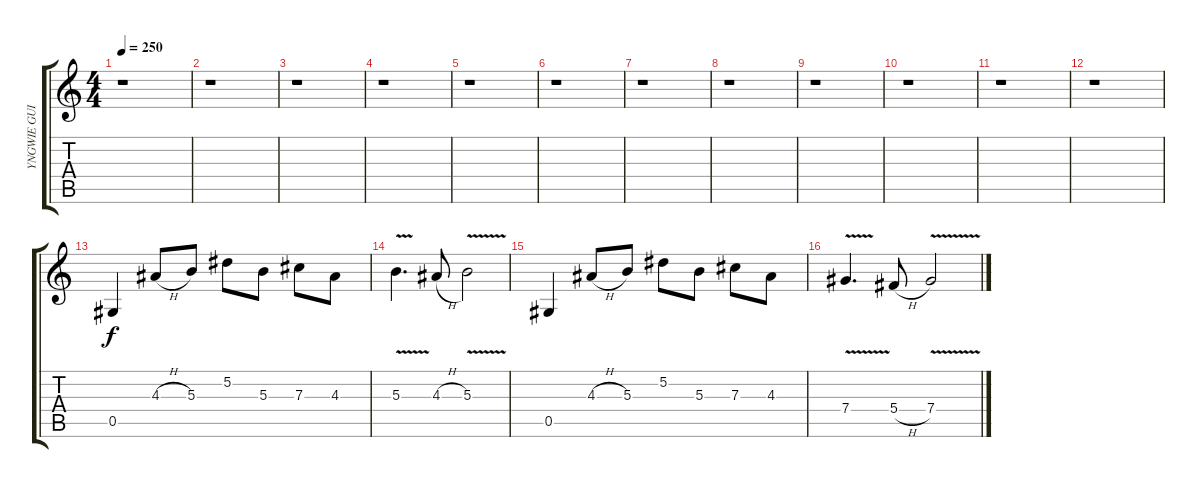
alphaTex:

\track ("YNGWIE GUITAR 2" "YNGWIE GUI") {instrument overdrivenguitar}
\staff {score tabs}
\tuning (Eb4 Bb3 Gb3 Db3 Ab2 Eb2) {hide}
\ts (4 4)
\tempo 250
\clef g2
\ks aminor
r.1{dy f} |
r.1 |
r.1 |
r.1 |
r.1 |
r.1 |
r.1 |
r.1 |
r.1 |
r.1 |
r.1 |
r.1 |
0.5.4 4.3{h}.8 5.3.8 5.2.8 5.3.8 7.3.8 4.3.8 |
5.3{v}.4{d} 4.3{h}.8 5.3{v}.2 |
0.5.4 4.3{h}.8 5.3.8 5.2.8 5.3.8 7.3.8 4.3.8 |
7.4{v}.4{d} 5.4{h}.8 7.4{v}.2
